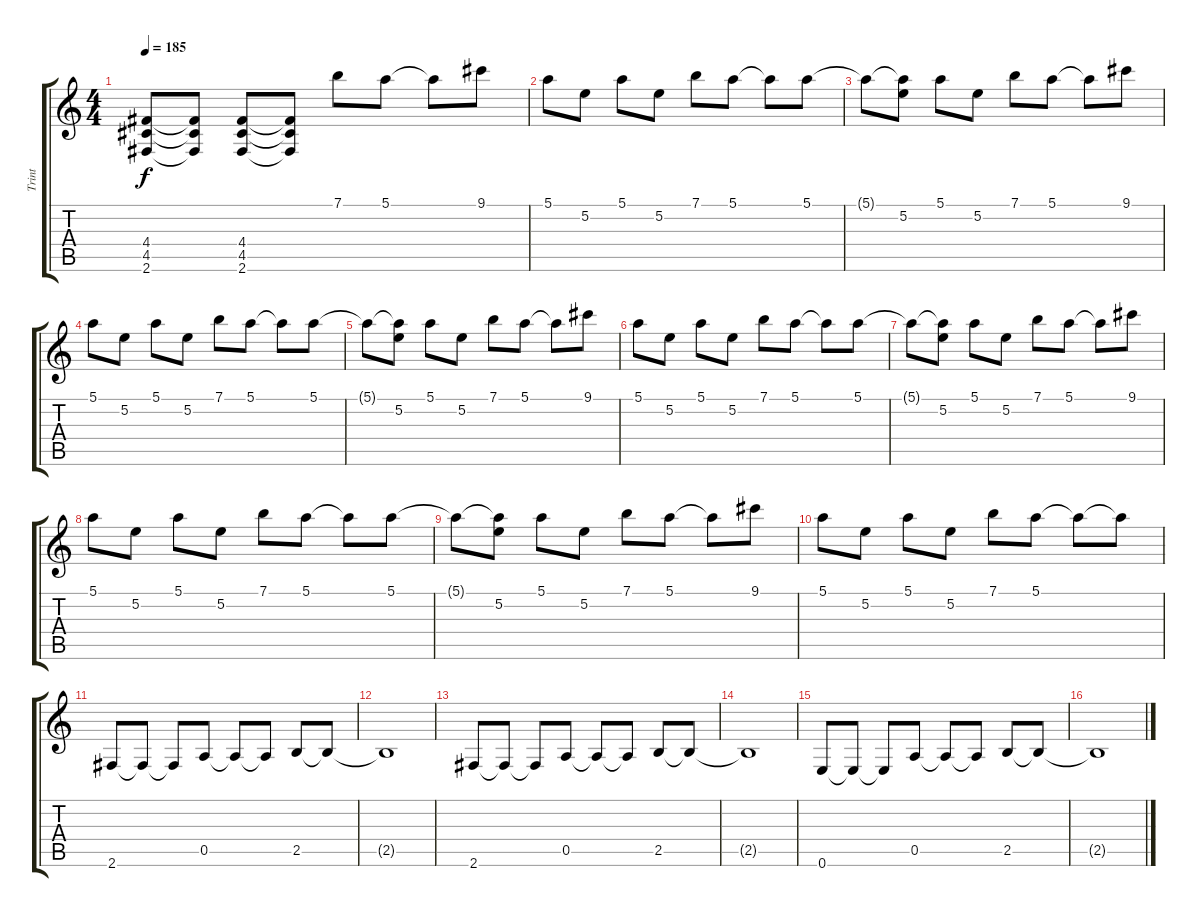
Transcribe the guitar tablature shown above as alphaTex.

\track ("Trint" "Trint") {instrument acousticguitarsteel}
\staff {score tabs}
\tuning (E4 B3 G3 D3 A2 E2) {hide}
\ts (4 4)
\tempo 185
\clef g2
\ks c
(4.4 4.5 2.6).8{dy f} (4.4{t} 4.5{t} 2.6{t}).8 (4.4 4.5 2.6).8 (4.4{t} 4.5{t} 2.6{t}).8 7.1.8 5.1.8 5.1{t}.8 9.1.8 |
5.1.8 5.2.8 5.1.8 5.2.8 7.1.8 5.1.8 5.1{t}.8 5.1.8 |
5.1{t}.8 (5.1{t} 5.2).8 5.1.8 5.2.8 7.1.8 5.1.8 5.1{t}.8 9.1.8 |
5.1.8 5.2.8 5.1.8 5.2.8 7.1.8 5.1.8 5.1{t}.8 5.1.8 |
5.1{t}.8 (5.1{t} 5.2).8 5.1.8 5.2.8 7.1.8 5.1.8 5.1{t}.8 9.1.8 |
5.1.8 5.2.8 5.1.8 5.2.8 7.1.8 5.1.8 5.1{t}.8 5.1.8 |
5.1{t}.8 (5.1{t} 5.2).8 5.1.8 5.2.8 7.1.8 5.1.8 5.1{t}.8 9.1.8 |
5.1.8 5.2.8 5.1.8 5.2.8 7.1.8 5.1.8 5.1{t}.8 5.1.8 |
5.1{t}.8 (5.1{t} 5.2).8 5.1.8 5.2.8 7.1.8 5.1.8 5.1{t}.8 9.1.8 |
5.1.8 5.2.8 5.1.8 5.2.8 7.1.8 5.1.8 5.1{t}.8 5.1{t}.8 |
2.6.8 2.6{t}.8 2.6{t}.8 0.5.8 0.5{t}.8 0.5{t}.8 2.5.8 2.5{t}.8 |
2.5{t}.1 |
2.6.8 2.6{t}.8 2.6{t}.8 0.5.8 0.5{t}.8 0.5{t}.8 2.5.8 2.5{t}.8 |
2.5{t}.1 |
0.6.8 0.6{t}.8 0.6{t}.8 0.5.8 0.5{t}.8 0.5{t}.8 2.5.8 2.5{t}.8 |
2.5{t}.1
